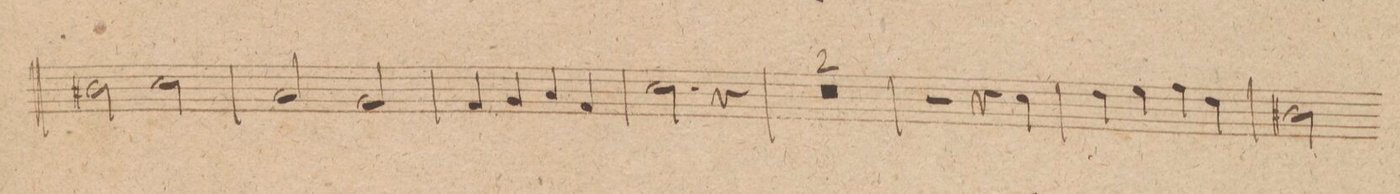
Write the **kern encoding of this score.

**kern	**dynam
*I"Trombone Baſso.	*
*clefF4	*
*k[f#c#g#]	*
*met(c)	*
*M4/4	*
2D#X\	.
2E\	.
=60	=60
2C#/	.
2BB/	.
=61	=61
4AA/	.
4BB/	.
4C#/	.
4AA/	.
=62	=62
2.E\	.
4r	.
=63	=63
0r	.
=64	=64
=65	=65
2r	.
4r	.
4E\	.
=66	=66
4F#\	.
4G#\	.
4A\	.
4F#\	.
=67	=67
2D#X\	.
*-	*-
